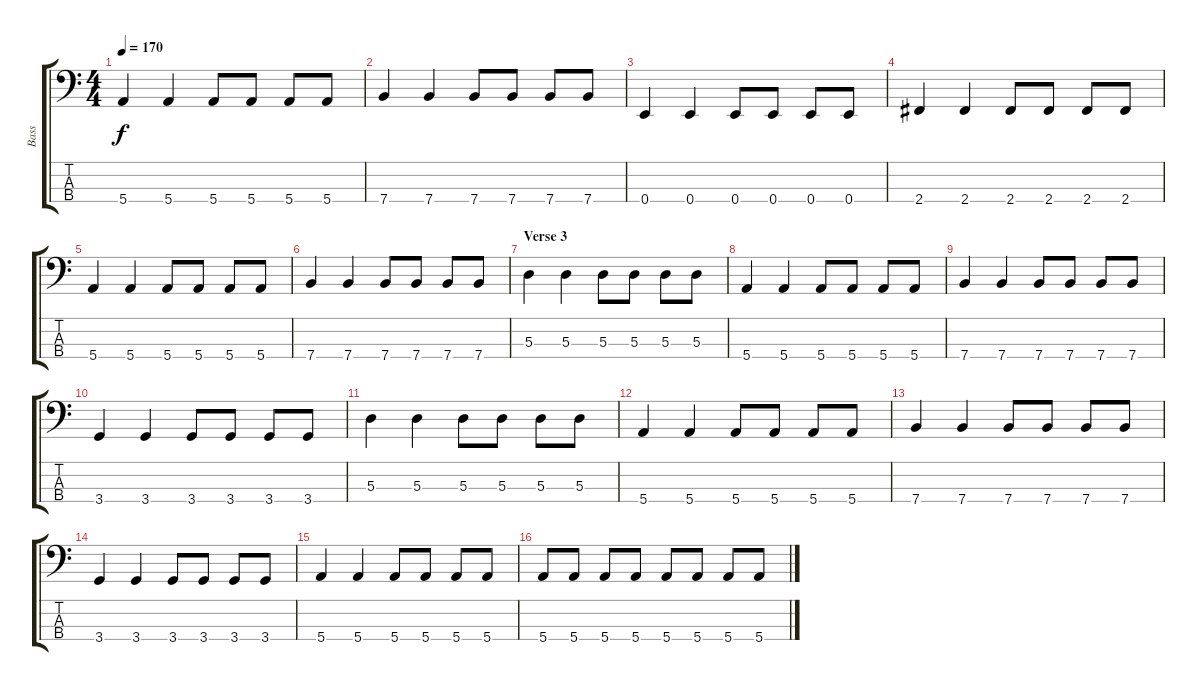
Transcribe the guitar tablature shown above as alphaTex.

\track ("Bass" "Bass") {instrument electricbassfinger}
\staff {score tabs}
\tuning (G2 D2 A1 E1) {hide}
\ts (4 4)
\tempo 170
\clef f4
\ks c
5.4.4{dy f} 5.4.4 5.4.8 5.4.8 5.4.8 5.4.8 |
7.4.4 7.4.4 7.4.8 7.4.8 7.4.8 7.4.8 |
0.4.4 0.4.4 0.4.8 0.4.8 0.4.8 0.4.8 |
2.4.4 2.4.4 2.4.8 2.4.8 2.4.8 2.4.8 |
5.4.4 5.4.4 5.4.8 5.4.8 5.4.8 5.4.8 |
7.4.4 7.4.4 7.4.8 7.4.8 7.4.8 7.4.8 |
\section ("" "Verse 3")
5.3.4 5.3.4 5.3.8 5.3.8 5.3.8 5.3.8 |
5.4.4 5.4.4 5.4.8 5.4.8 5.4.8 5.4.8 |
7.4.4 7.4.4 7.4.8 7.4.8 7.4.8 7.4.8 |
3.4.4 3.4.4 3.4.8 3.4.8 3.4.8 3.4.8 |
5.3.4 5.3.4 5.3.8 5.3.8 5.3.8 5.3.8 |
5.4.4 5.4.4 5.4.8 5.4.8 5.4.8 5.4.8 |
7.4.4 7.4.4 7.4.8 7.4.8 7.4.8 7.4.8 |
3.4.4 3.4.4 3.4.8 3.4.8 3.4.8 3.4.8 |
5.4.4 5.4.4 5.4.8 5.4.8 5.4.8 5.4.8 |
5.4.8 5.4.8 5.4.8 5.4.8 5.4.8 5.4.8 5.4.8 5.4.8
